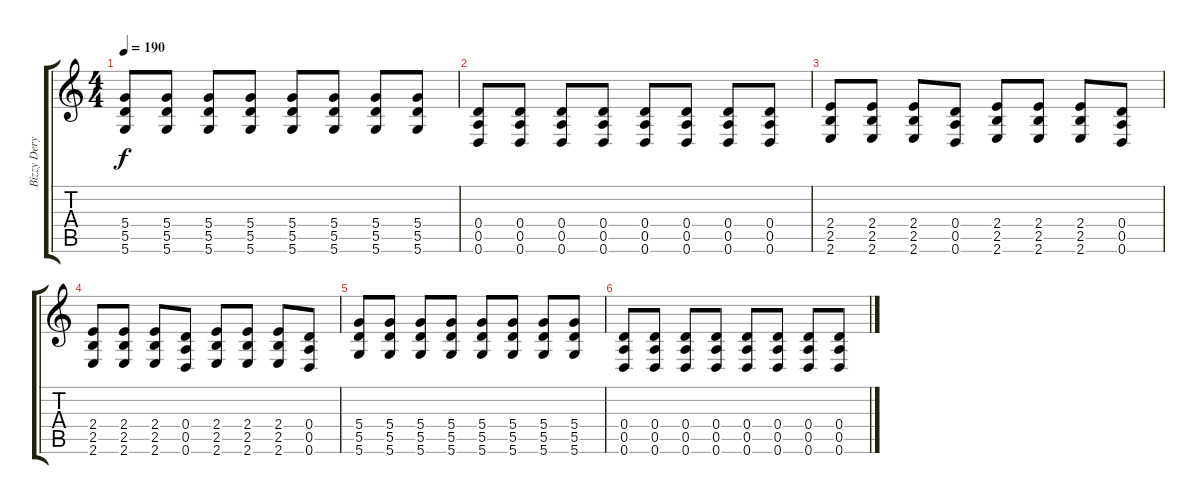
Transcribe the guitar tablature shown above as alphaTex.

\track ("Bizzy Deryck" "Bizzy Dery") {instrument distortionguitar}
\staff {score tabs}
\tuning (E4 B3 G3 D3 A2 D2) {hide}
\ts (4 4)
\tempo 190
\clef g2
\ks c
(5.4 5.5 5.6).8{dy f} (5.4 5.5 5.6).8 (5.4 5.5 5.6).8 (5.4 5.5 5.6).8 (5.4 5.5 5.6).8 (5.4 5.5 5.6).8 (5.4 5.5 5.6).8 (5.4 5.5 5.6).8 |
(0.4 0.5 0.6).8 (0.4 0.5 0.6).8 (0.4 0.5 0.6).8 (0.4 0.5 0.6).8 (0.4 0.5 0.6).8 (0.4 0.5 0.6).8 (0.4 0.5 0.6).8 (0.4 0.5 0.6).8 |
(2.4 2.5 2.6).8 (2.4 2.5 2.6).8 (2.4 2.5 2.6).8 (0.4 0.5 0.6).8 (2.4 2.5 2.6).8 (2.4 2.5 2.6).8 (2.4 2.5 2.6).8 (0.4 0.5 0.6).8 |
(2.4 2.5 2.6).8 (2.4 2.5 2.6).8 (2.4 2.5 2.6).8 (0.4 0.5 0.6).8 (2.4 2.5 2.6).8 (2.4 2.5 2.6).8 (2.4 2.5 2.6).8 (0.4 0.5 0.6).8 |
(5.4 5.5 5.6).8 (5.4 5.5 5.6).8 (5.4 5.5 5.6).8 (5.4 5.5 5.6).8 (5.4 5.5 5.6).8 (5.4 5.5 5.6).8 (5.4 5.5 5.6).8 (5.4 5.5 5.6).8 |
(0.4 0.5 0.6).8 (0.4 0.5 0.6).8 (0.4 0.5 0.6).8 (0.4 0.5 0.6).8 (0.4 0.5 0.6).8 (0.4 0.5 0.6).8 (0.4 0.5 0.6).8 (0.4 0.5 0.6).8
